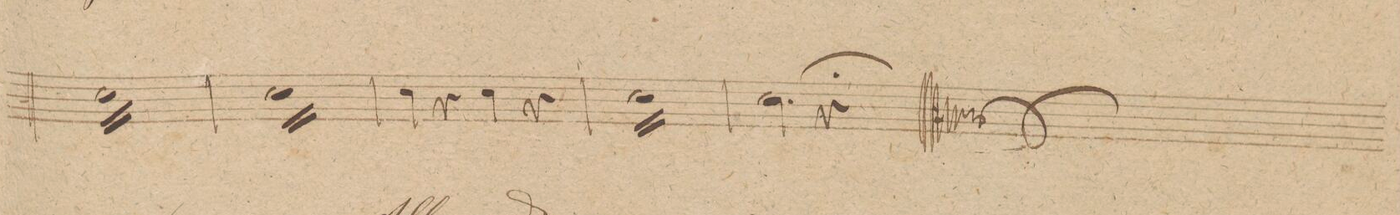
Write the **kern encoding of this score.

**kern
*I"Tympano.
*clefF4
*k[]
*met(c|)
*M2/2
16E\LL
16E\
16E\
16E\
16E\
16E\
16E\
16E\
16E\
16E\
16E\
16E\
16E\
16E\
16E\
16E\JJ
=48
16E\LL
16E\
16E\
16E\
16E\
16E\
16E\
16E\
16E\
16E\
16E\
16E\
16E\
16E\
16E\
16E\JJ
=49
4E\
4r
4E\
4r
=50
16E\LL
16E\
16E\
16E\
16E\
16E\
16E\
16E\
16E\
16E\
16E\
16E\
16E\
16E\
16E\
16E\JJ
=51
2.E\
4r;
==
*-
